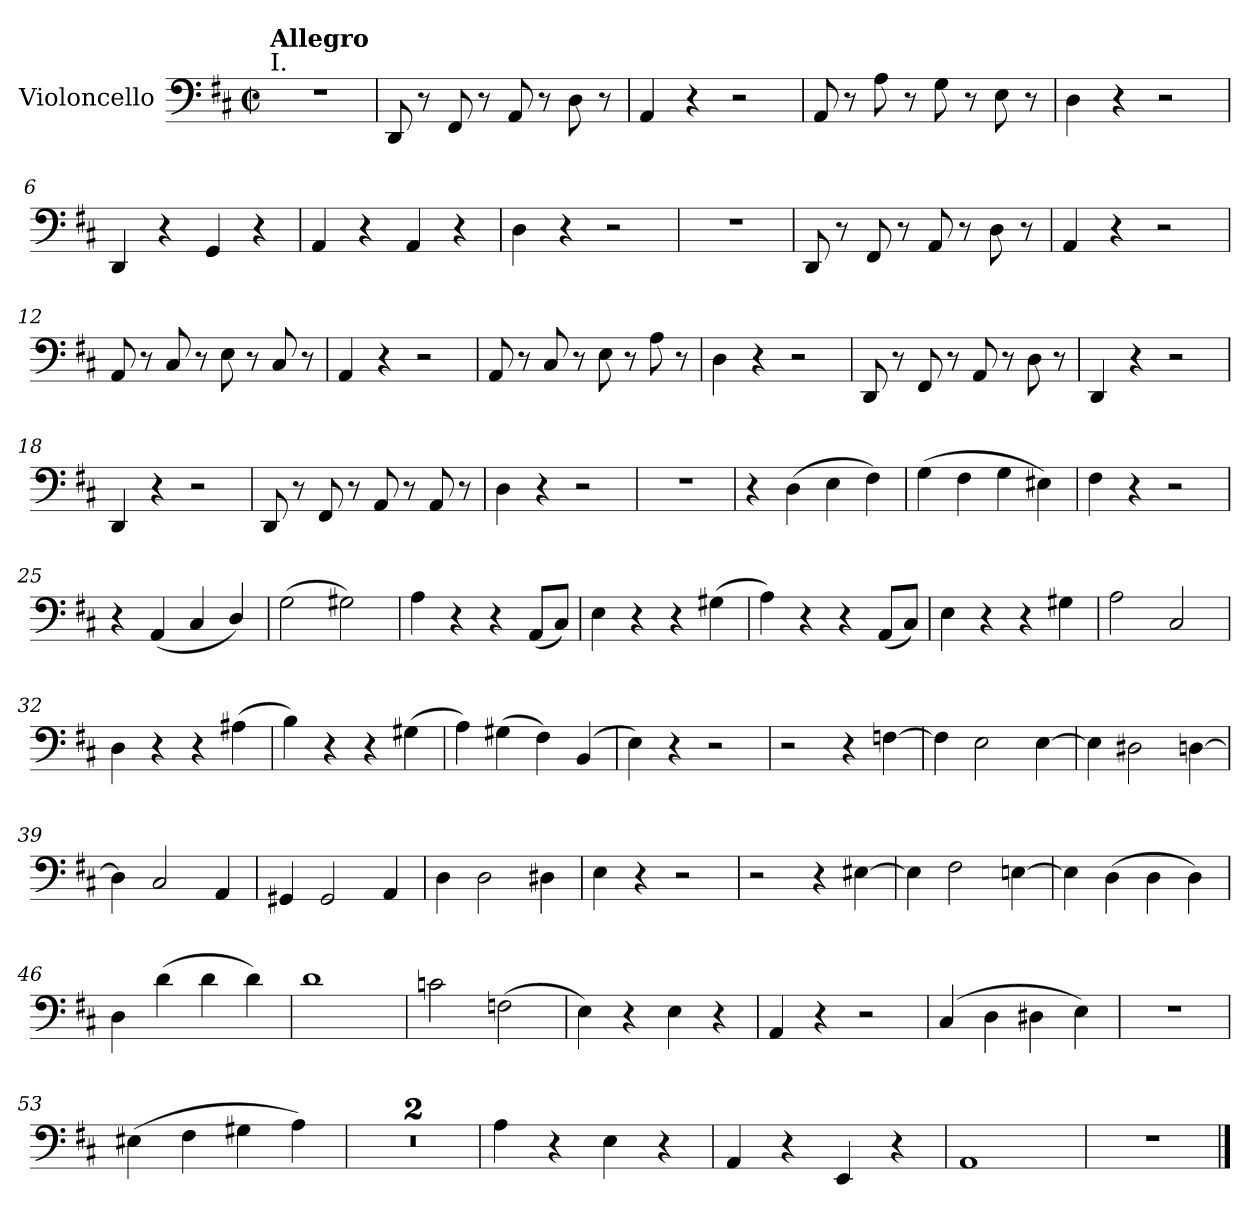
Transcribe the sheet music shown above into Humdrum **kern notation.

**kern
*part1
*staff1
*I"Violoncello
*I'Vc
*clefF4
*k[f#c#]
*M2/2
*met(c|)
=1
!LO:TX:a:t=I.
!LO:TX:a:B:t=Allegro
1r
=2
8DD/
8r
8FF#/
8r
8AA/
8r
8D\
8r
=3
4AA/
4r
2r
=4
8AA/
8r
8A\
8r
8G\
8r
8E\
8r
=5
4D\
4r
2r
=6
4DD/
4r
4GG/
4r
=7
4AA/
4r
4AA/
4r
=8
4D\
4r
2r
=9
1r
=10
8DD/
8r
8FF#/
8r
8AA/
8r
8D\
8r
=11
4AA/
4r
2r
=12
8AA/
8r
8C#/
8r
8E\
8r
8C#/
8r
=13
4AA/
4r
2r
=14
8AA/
8r
8C#/
8r
8E\
8r
8A\
8r
=15
4D\
4r
2r
=16
8DD/
8r
8FF#/
8r
8AA/
8r
8D\
8r
=17
4DD/
4r
2r
=18
4DD/
4r
2r
=19
8DD/
8r
8FF#/
8r
8AA/
8r
8AA/
8r
=20
4D\
4r
2r
=21
1r
=22
4r
(>4D\
4E\
4F#\)
=23
(>4G\
4F#\
4G\
4E#X\)
=24
4F#\
4r
2r
=25
4r
(<4AA/
4C#/
4D/)
=26
(>2G\
2G#X\)
=27
4A\
4r
4r
(<8AA/L
8C#/J)
=28
4E\
4r
4r
(>4G#X\
=29
4A\)
4r
4r
(<8AA/L
8C#/J)
=30
4E\
4r
4r
4G#X\
=31
2A\
2C#/
=32
4D\
4r
4r
(>4A#X\
=33
4B\)
4r
4r
(>4G#X\
=34
4A\)
(>4G#X\
4F#\)
(>4BB/
=35
4E\)
4r
2r
=36
2r
4r
[4Fn\
=37
4F\]
2E\
[4E\
=38
4E\]
2D#X\
[4Dn\
=39
4D\]
2C#/
4AA/
=40
4GG#X/
2GG#/
4AA/
=41
4D\
2D\
4D#X\
=42
4E\
4r
2r
=43
2r
4r
[4E#X\
=44
4E#\]
2F#\
[4En\
=45
4En\]
(>4D\
4D\
4D\)
=46
4D\
(>4d\
4d\
4d\)
=47
1d
=48
2cn\
(>2Fn\
=49
4E\)
4r
4E\
4r
=50
4AA/
4r
2r
=51
(>4C#/
4D\
4D#X\
4E\)
=52
1r
=53
(>4E#X\
4F#\
4G#X\
4A\)
=54
1r
=55
1r
=56
4A\
4r
4E\
4r
=57
4AA/
4r
4EE/
4r
=58
1AA
=59
1r
==
*-
